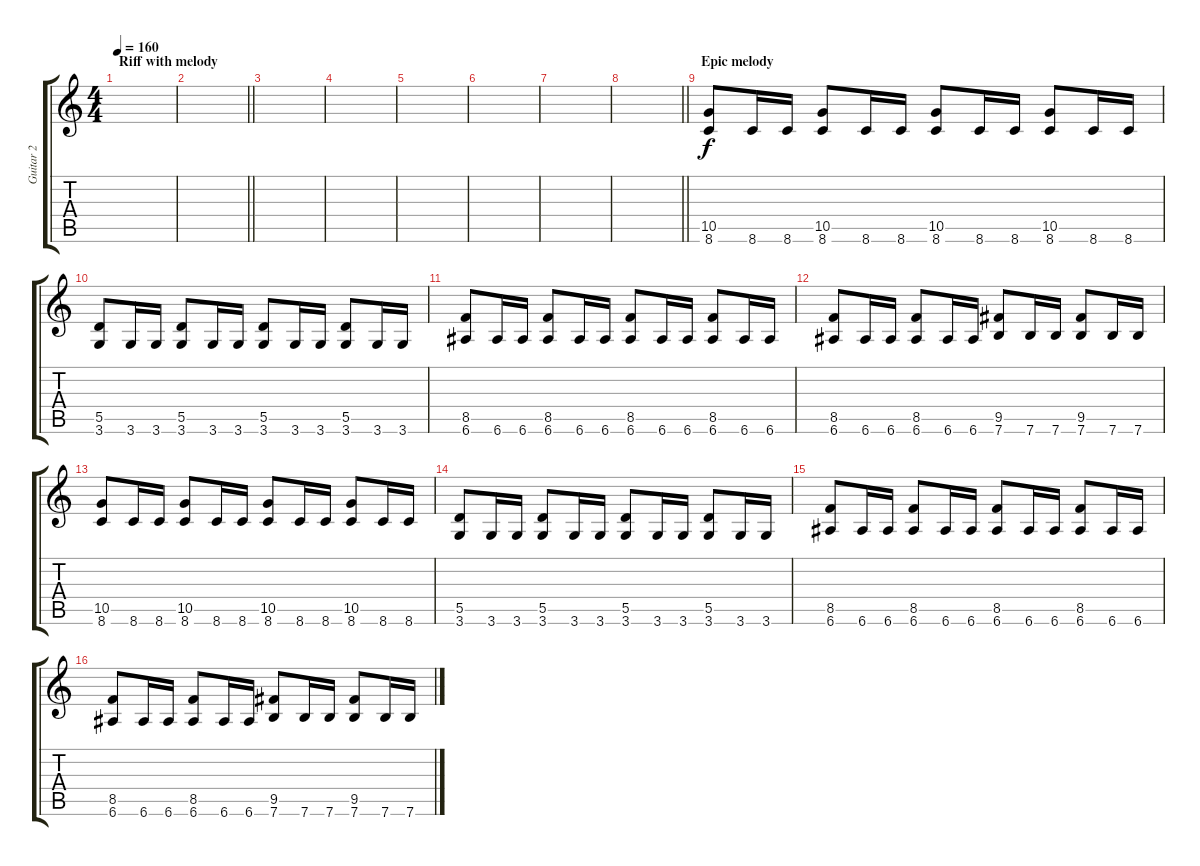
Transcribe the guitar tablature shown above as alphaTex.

\track ("Guitar 2" "Guitar 2") {instrument overdrivenguitar}
\staff {score tabs}
\tuning (E4 B3 G3 D3 A2 E2) {hide}
\ts (4 4)
\section ("" "Riff with melody")
\tempo 160
\clef g2
\ks c
|
\barLineRight lightlight
|
\section ("" "")
|
|
|
|
|
\barLineRight lightlight
|
\section ("" "Epic melody")
(10.5 8.6).8 8.6.16 8.6.16 (10.5 8.6).8 8.6.16 8.6.16 (10.5 8.6).8 8.6.16 8.6.16 (10.5 8.6).8 8.6.16 8.6.16 |
(5.5 3.6).8 3.6.16 3.6.16 (5.5 3.6).8 3.6.16 3.6.16 (5.5 3.6).8 3.6.16 3.6.16 (5.5 3.6).8 3.6.16 3.6.16 |
(8.5 6.6).8 6.6.16 6.6.16 (8.5 6.6).8 6.6.16 6.6.16 (8.5 6.6).8 6.6.16 6.6.16 (8.5 6.6).8 6.6.16 6.6.16 |
(8.5 6.6).8 6.6.16 6.6.16 (8.5 6.6).8 6.6.16 6.6.16 (9.5 7.6).8 7.6.16 7.6.16 (9.5 7.6).8 7.6.16 7.6.16 |
(10.5 8.6).8 8.6.16 8.6.16 (10.5 8.6).8 8.6.16 8.6.16 (10.5 8.6).8 8.6.16 8.6.16 (10.5 8.6).8 8.6.16 8.6.16 |
(5.5 3.6).8 3.6.16 3.6.16 (5.5 3.6).8 3.6.16 3.6.16 (5.5 3.6).8 3.6.16 3.6.16 (5.5 3.6).8 3.6.16 3.6.16 |
(8.5 6.6).8 6.6.16 6.6.16 (8.5 6.6).8 6.6.16 6.6.16 (8.5 6.6).8 6.6.16 6.6.16 (8.5 6.6).8 6.6.16 6.6.16 |
(8.5 6.6).8 6.6.16 6.6.16 (8.5 6.6).8 6.6.16 6.6.16 (9.5 7.6).8 7.6.16 7.6.16 (9.5 7.6).8 7.6.16 7.6.16
